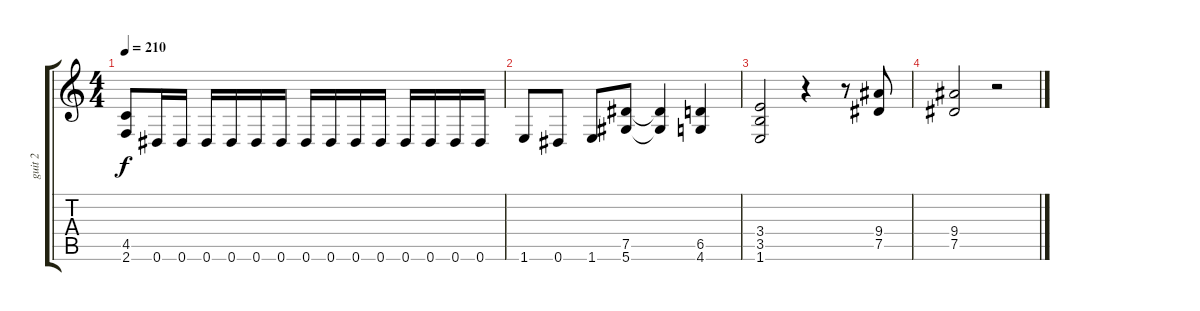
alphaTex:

\track ("guit 2" "guit 2") {instrument distortionguitar}
\staff {score tabs}
\tuning (Eb4 Bb3 Gb3 Db3 Ab2 Eb2) {hide}
\ts (4 4)
\tempo 210
\clef g2
\ks c
(4.5 2.6).8{dy f} 0.6.16 0.6.16 0.6.16 0.6.16 0.6.16 0.6.16 0.6.16 0.6.16 0.6.16 0.6.16 0.6.16 0.6.16 0.6.16 0.6.16 |
1.6.8 0.6.8 1.6.8 (7.5 5.6).8 (7.5{t} 5.6{t}).4 (6.5 4.6).4 |
(3.4 3.5 1.6).2 r.4 r.8 (9.4 7.5).8 |
(9.4 7.5).2 r.2
